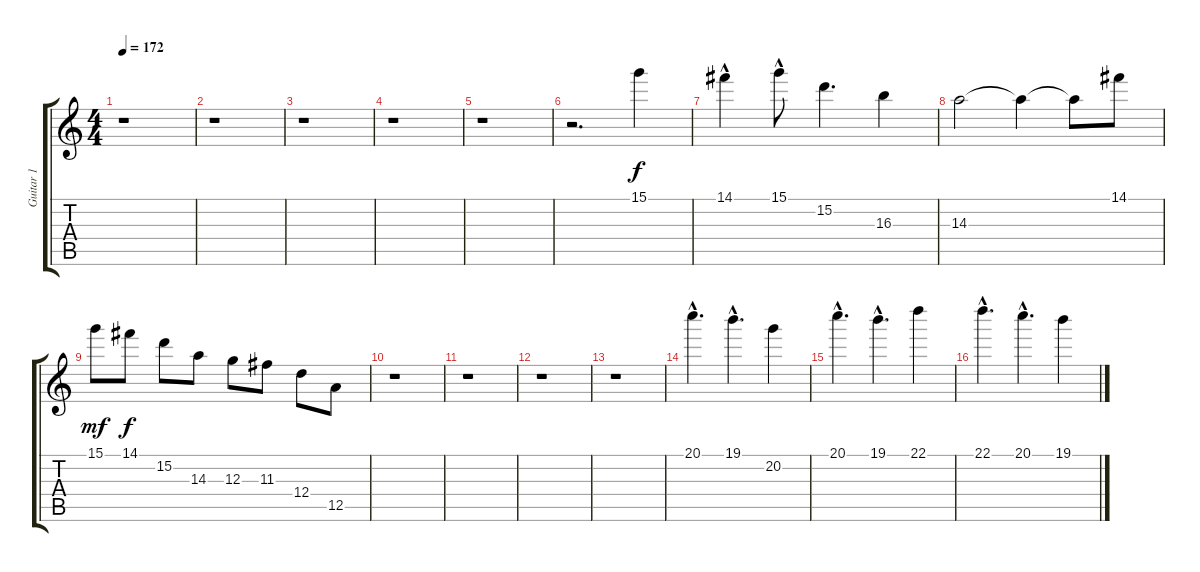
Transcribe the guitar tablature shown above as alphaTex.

\track ("Guitar 1" "Guitar 1") {instrument acousticguitarsteel}
\staff {score tabs}
\tuning (E4 B3 G3 D3 A2 E2) {hide}
\ts (4 4)
\tempo 172
\clef g2
\ks c
r.1{dy mf} |
r.1 |
r.1 |
r.1 |
r.1 |
r.2{d} 15.1.4{dy f} |
14.1{hac}.4 15.1{hac}.8 15.2.4{d} 16.3.4 |
14.3.2 14.3{t}.4 14.3{t}.8 14.1.8 |
15.1.8{dy mf} 14.1.8{dy f} 15.2.8 14.3.8 12.3.8 11.3.8 12.4.8 12.5.8 |
r.1 |
r.1 |
r.1 |
r.1 |
20.1{hac}.4{d} 19.1{hac}.4{d} 20.2.4 |
20.1{hac}.4{d} 19.1{hac}.4{d} 22.1.4 |
22.1{hac}.4{d} 20.1{hac}.4{d} 19.1.4
